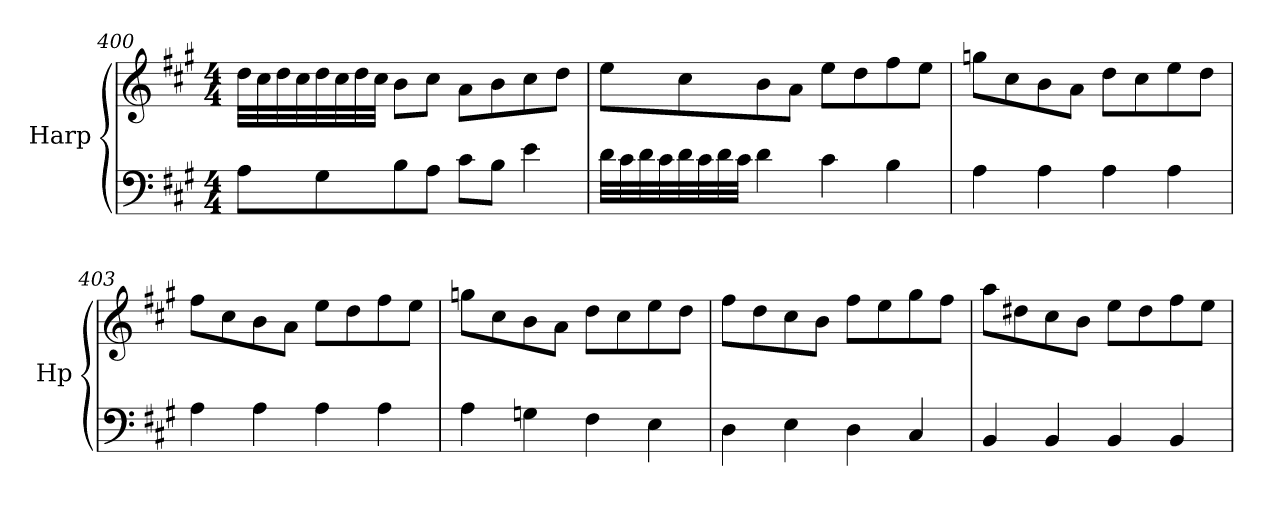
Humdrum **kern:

**kern	**kern
*part1	*part1
*staff2	*staff1
*I"Harp	*
*I'Hp	*
*clefF4	*clefG2
*k[f#c#g#]	*k[f#c#g#]
*M4/4	*M4/4
=400	=400
8A\L	32dd\LLL
.	32cc#\
.	32dd\
.	32cc#\
8G#\	32dd\
.	32cc#\
.	32dd\
.	32cc#\JJJ
8B\	8b\L
8A\J	8cc#\J
8c#\L	8a\L
8B\J	8b\
4e\	8cc#\
.	8dd\J
!!LO:LB:g=z
=401	=401
32d\LLL	8ee\L
32c#\	.
32d\	.
32c#\	.
32d\	8cc#\
32c#\	.
32d\	.
32c#\JJJ	.
4d\	8b\
.	8a\J
4c#\	8ee\L
.	8dd\
4B\	8ff#\
.	8ee\J
=402	=402
4A\	8ggn\L
.	8cc#\
4A\	8b\
.	8a\J
4A\	8dd\L
.	8cc#\
4A\	8ee\
.	8dd\J
=403	=403
4A\	8ff#\L
.	8cc#\
4A\	8b\
.	8a\J
4A\	8ee\L
.	8dd\
4A\	8ff#\
.	8ee\J
=404	=404
4A\	8ggn\L
.	8cc#\
4Gn\	8b\
.	8a\J
4F#\	8dd\L
.	8cc#\
4E\	8ee\
.	8dd\J
!!LO:LB:g=z
=405	=405
4D\	8ff#\L
.	8dd\
4E\	8cc#\
.	8b\J
4D\	8ff#\L
.	8ee\
4C#/	8gg#\
.	8ff#\J
=406	=406
4BB/	8aa\L
.	8dd#X\
4BB/	8cc#\
.	8b\J
4BB/	8ee\L
.	8dd#\
4BB/	8ff#\
.	8ee\J
=	=
*-	*-
